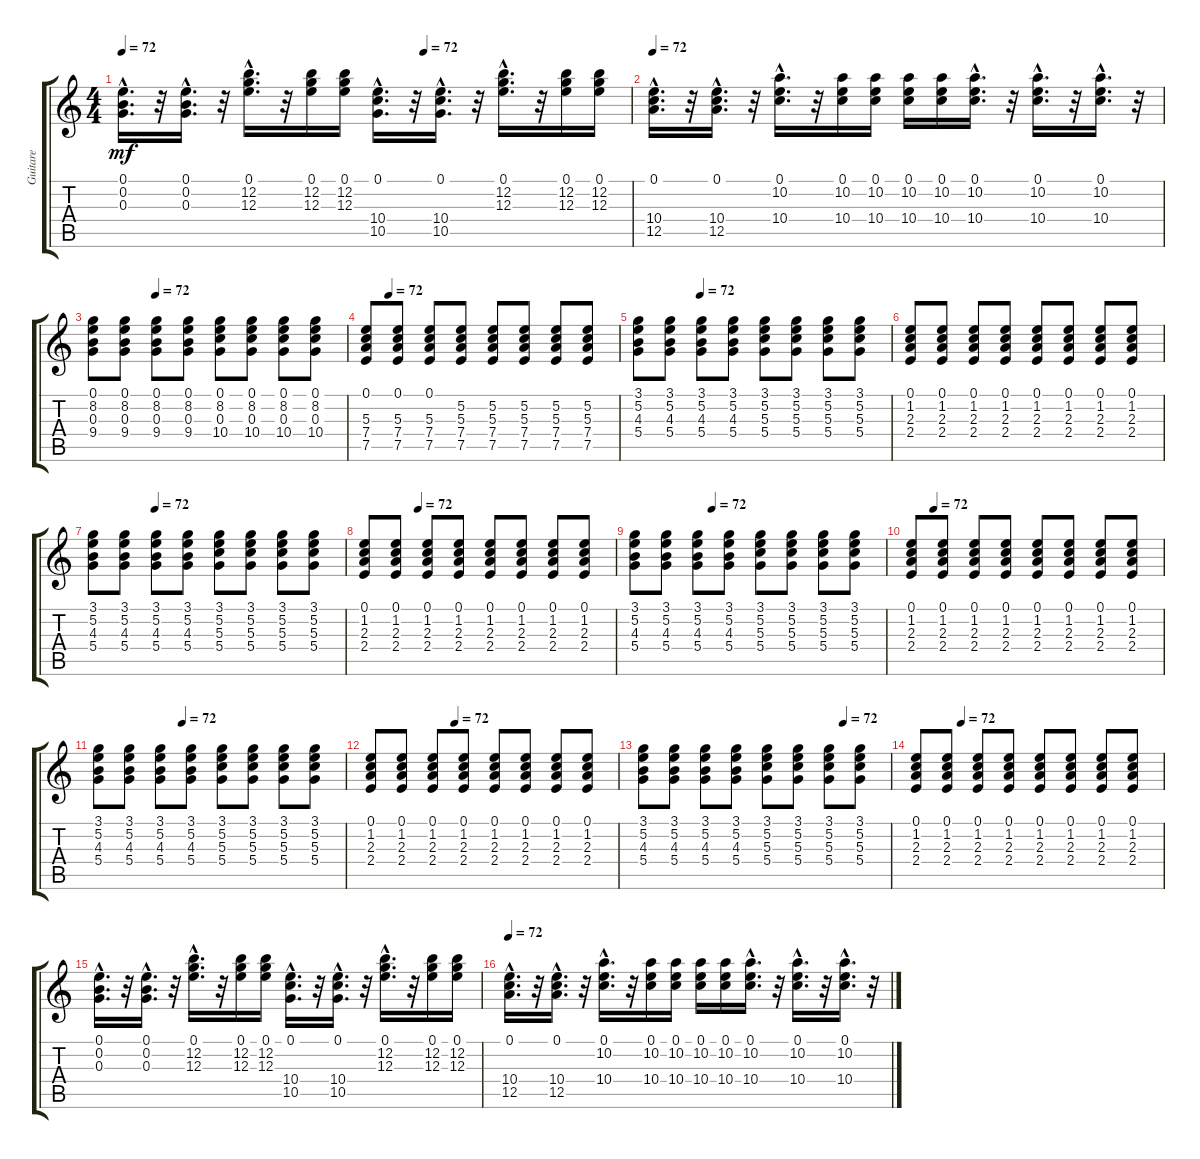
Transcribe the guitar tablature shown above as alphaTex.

\track ("Guitare" "Guitare") {instrument acousticguitarnylon}
\staff {score tabs}
\tuning (E4 B3 G3 D3 A2 E2) {hide}
\ts (4 4)
\tempo 72
\tempo (72 0.59375)
\clef g2
\ks c
(0.1{hac} 0.2{hac} 0.3{hac}).16{d dy mf} r.32 (0.1{hac} 0.2{hac} 0.3{hac}).16{d} r.32 (0.1{hac} 12.2{hac} 12.3{hac}).16{d} r.32 (0.1 12.2 12.3).16 (0.1 12.2 12.3).16 (0.1{hac} 10.4{hac} 10.5{hac}).16{d} r.32 (0.1{hac} 10.4{hac} 10.5{hac}).16{d} r.32 (0.1{hac} 12.2{hac} 12.3{hac}).16{d} r.32 (0.1 12.2 12.3).16 (0.1 12.2 12.3).16 |
\tempo 72
(0.1{hac} 10.4{hac} 12.5{hac}).16{d} r.32 (0.1{hac} 10.4{hac} 12.5{hac}).16{d} r.32 (0.1{hac} 10.2{hac} 10.4{hac}).16{d} r.32 (0.1 10.2 10.4).16 (0.1 10.2 10.4).16 (0.1 10.2 10.4).16 (0.1 10.2 10.4).16 (0.1{hac} 10.2{hac} 10.4{hac}).16{d} r.32 (0.1{hac} 10.2{hac} 10.4{hac}).16{d} r.32 (0.1{hac} 10.2{hac} 10.4{hac}).16{d} r.32 |
\tempo (72 0.25)
(0.1 8.2 0.3 9.4).8 (0.1 8.2 0.3 9.4).8 (0.1 8.2 0.3 9.4).8 (0.1 8.2 0.3 9.4).8 (0.1 8.2 0.3 10.4).8 (0.1 8.2 0.3 10.4).8 (0.1 8.2 0.3 10.4).8 (0.1 8.2 0.3 10.4).8 |
\tempo (72 0.09375)
(0.1 5.3 7.4 7.5).8 (0.1 5.3 7.4 7.5).8 (0.1 5.3 7.4 7.5).8 (5.2 5.3 7.4 7.5).8 (5.2 5.3 7.4 7.5).8 (5.2 5.3 7.4 7.5).8 (5.2 5.3 7.4 7.5).8 (5.2 5.3 7.4 7.5).8 |
\tempo (72 0.25)
(3.1 5.2 4.3 5.4).8 (3.1 5.2 4.3 5.4).8 (3.1 5.2 4.3 5.4).8 (3.1 5.2 4.3 5.4).8 (3.1 5.2 5.3 5.4).8 (3.1 5.2 5.3 5.4).8 (3.1 5.2 5.3 5.4).8 (3.1 5.2 5.3 5.4).8 |
(0.1 1.2 2.3 2.4).8 (0.1 1.2 2.3 2.4).8 (0.1 1.2 2.3 2.4).8 (0.1 1.2 2.3 2.4).8 (0.1 1.2 2.3 2.4).8 (0.1 1.2 2.3 2.4).8 (0.1 1.2 2.3 2.4).8 (0.1 1.2 2.3 2.4).8 |
\tempo (72 0.25)
(3.1 5.2 4.3 5.4).8 (3.1 5.2 4.3 5.4).8 (3.1 5.2 4.3 5.4).8 (3.1 5.2 4.3 5.4).8 (3.1 5.2 5.3 5.4).8 (3.1 5.2 5.3 5.4).8 (3.1 5.2 5.3 5.4).8 (3.1 5.2 5.3 5.4).8 |
\tempo (72 0.21875)
(0.1 1.2 2.3 2.4).8 (0.1 1.2 2.3 2.4).8 (0.1 1.2 2.3 2.4).8 (0.1 1.2 2.3 2.4).8 (0.1 1.2 2.3 2.4).8 (0.1 1.2 2.3 2.4).8 (0.1 1.2 2.3 2.4).8 (0.1 1.2 2.3 2.4).8 |
\tempo (72 0.3125)
(3.1 5.2 4.3 5.4).8 (3.1 5.2 4.3 5.4).8 (3.1 5.2 4.3 5.4).8 (3.1 5.2 4.3 5.4).8 (3.1 5.2 5.3 5.4).8 (3.1 5.2 5.3 5.4).8 (3.1 5.2 5.3 5.4).8 (3.1 5.2 5.3 5.4).8 |
\tempo (72 0.09375)
(0.1 1.2 2.3 2.4).8 (0.1 1.2 2.3 2.4).8 (0.1 1.2 2.3 2.4).8 (0.1 1.2 2.3 2.4).8 (0.1 1.2 2.3 2.4).8 (0.1 1.2 2.3 2.4).8 (0.1 1.2 2.3 2.4).8 (0.1 1.2 2.3 2.4).8 |
\tempo (72 0.34375)
(3.1 5.2 4.3 5.4).8 (3.1 5.2 4.3 5.4).8 (3.1 5.2 4.3 5.4).8 (3.1 5.2 4.3 5.4).8 (3.1 5.2 5.3 5.4).8 (3.1 5.2 5.3 5.4).8 (3.1 5.2 5.3 5.4).8 (3.1 5.2 5.3 5.4).8 |
\tempo (72 0.34375)
(0.1 1.2 2.3 2.4).8 (0.1 1.2 2.3 2.4).8 (0.1 1.2 2.3 2.4).8 (0.1 1.2 2.3 2.4).8 (0.1 1.2 2.3 2.4).8 (0.1 1.2 2.3 2.4).8 (0.1 1.2 2.3 2.4).8 (0.1 1.2 2.3 2.4).8 |
\tempo (72 0.8125)
(3.1 5.2 4.3 5.4).8 (3.1 5.2 4.3 5.4).8 (3.1 5.2 4.3 5.4).8 (3.1 5.2 4.3 5.4).8 (3.1 5.2 5.3 5.4).8 (3.1 5.2 5.3 5.4).8 (3.1 5.2 5.3 5.4).8 (3.1 5.2 5.3 5.4).8 |
\tempo (72 0.1875)
(0.1 1.2 2.3 2.4).8 (0.1 1.2 2.3 2.4).8 (0.1 1.2 2.3 2.4).8 (0.1 1.2 2.3 2.4).8 (0.1 1.2 2.3 2.4).8 (0.1 1.2 2.3 2.4).8 (0.1 1.2 2.3 2.4).8 (0.1 1.2 2.3 2.4).8 |
(0.1{hac} 0.2{hac} 0.3{hac}).16{d} r.32 (0.1{hac} 0.2{hac} 0.3{hac}).16{d} r.32 (0.1{hac} 12.2{hac} 12.3{hac}).16{d} r.32 (0.1 12.2 12.3).16 (0.1 12.2 12.3).16 (0.1{hac} 10.4{hac} 10.5{hac}).16{d} r.32 (0.1{hac} 10.4{hac} 10.5{hac}).16{d} r.32 (0.1{hac} 12.2{hac} 12.3{hac}).16{d} r.32 (0.1 12.2 12.3).16 (0.1 12.2 12.3).16 |
\tempo 72
(0.1{hac} 10.4{hac} 12.5{hac}).16{d} r.32 (0.1{hac} 10.4{hac} 12.5{hac}).16{d} r.32 (0.1{hac} 10.2{hac} 10.4{hac}).16{d} r.32 (0.1 10.2 10.4).16 (0.1 10.2 10.4).16 (0.1 10.2 10.4).16 (0.1 10.2 10.4).16 (0.1{hac} 10.2{hac} 10.4{hac}).16{d} r.32 (0.1{hac} 10.2{hac} 10.4{hac}).16{d} r.32 (0.1{hac} 10.2{hac} 10.4{hac}).16{d} r.32
